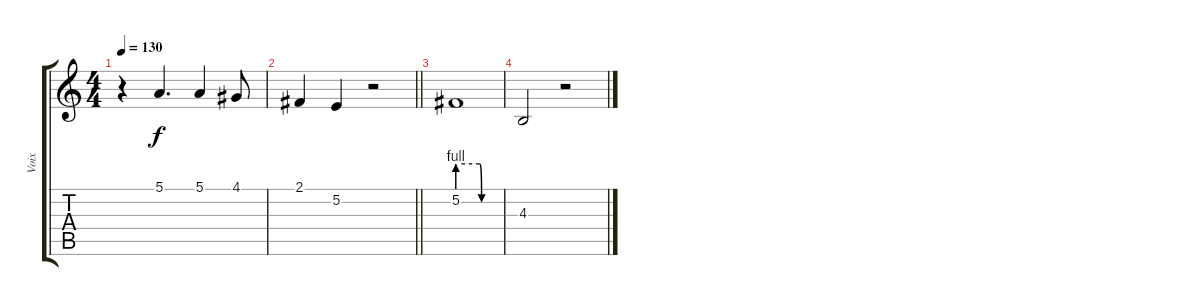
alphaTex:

\track ("Voix" "Voix") {instrument panflute}
\staff {score tabs}
\tuning (E4 B3 G3 D3 A2 E2) {hide}
\ts (4 4)
\tempo 130
\clef g2
\ks c
r.4{dy f} 5.1.4{d} 5.1.4 4.1.8 |
\barLineRight lightlight
2.1.4 5.2.4 r.2 |
5.2{be (custom 0 4 31 4 34 0 60 0)}.1 |
4.3.2 r.2
